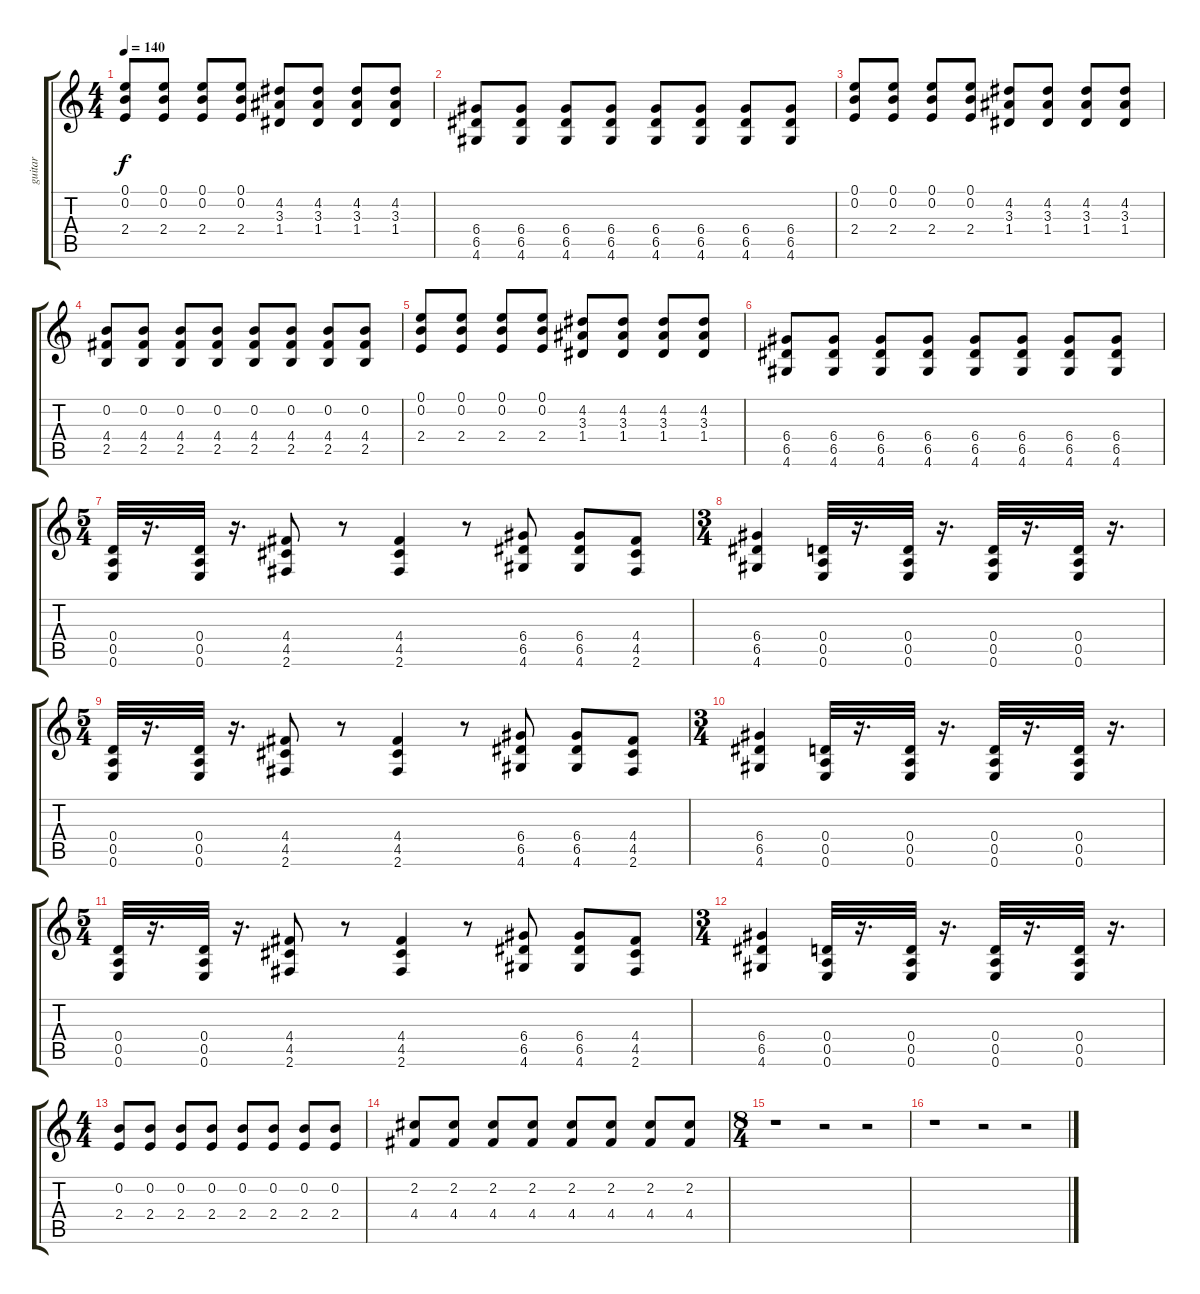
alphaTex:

\track ("guitar" "guitar") {instrument distortionguitar}
\staff {score tabs}
\tuning (E4 B3 G3 D3 A2 E2) {hide}
\ts (4 4)
\tempo 140
\clef g2
\ks c
(0.1 0.2 2.4).8{dy f} (0.1 0.2 2.4).8 (0.1 0.2 2.4).8 (0.1 0.2 2.4).8 (4.2 3.3 1.4).8 (4.2 3.3 1.4).8 (4.2 3.3 1.4).8 (4.2 3.3 1.4).8 |
(6.4 6.5 4.6).8 (6.4 6.5 4.6).8 (6.4 6.5 4.6).8 (6.4 6.5 4.6).8 (6.4 6.5 4.6).8 (6.4 6.5 4.6).8 (6.4 6.5 4.6).8 (6.4 6.5 4.6).8 |
(0.1 0.2 2.4).8 (0.1 0.2 2.4).8 (0.1 0.2 2.4).8 (0.1 0.2 2.4).8 (4.2 3.3 1.4).8 (4.2 3.3 1.4).8 (4.2 3.3 1.4).8 (4.2 3.3 1.4).8 |
(0.2 4.4 2.5).8 (0.2 4.4 2.5).8 (0.2 4.4 2.5).8 (0.2 4.4 2.5).8 (0.2 4.4 2.5).8 (0.2 4.4 2.5).8 (0.2 4.4 2.5).8 (0.2 4.4 2.5).8 |
(0.1 0.2 2.4).8 (0.1 0.2 2.4).8 (0.1 0.2 2.4).8 (0.1 0.2 2.4).8 (4.2 3.3 1.4).8 (4.2 3.3 1.4).8 (4.2 3.3 1.4).8 (4.2 3.3 1.4).8 |
(6.4 6.5 4.6).8 (6.4 6.5 4.6).8 (6.4 6.5 4.6).8 (6.4 6.5 4.6).8 (6.4 6.5 4.6).8 (6.4 6.5 4.6).8 (6.4 6.5 4.6).8 (6.4 6.5 4.6).8 |
\ts (5 4)
(0.4 0.5 0.6).32 r.16{d} (0.4 0.5 0.6).32 r.16{d} (4.4 4.5 2.6).8 r.8 (4.4 4.5 2.6).4 r.8 (6.4 6.5 4.6).8 (6.4 6.5 4.6).8 (4.4 4.5 2.6).8 |
\ts (3 4)
(6.4 6.5 4.6).4 (0.4 0.5 0.6).32 r.16{d} (0.4 0.5 0.6).32 r.16{d} (0.4 0.5 0.6).32 r.16{d} (0.4 0.5 0.6).32 r.16{d} |
\ts (5 4)
(0.4 0.5 0.6).32 r.16{d} (0.4 0.5 0.6).32 r.16{d} (4.4 4.5 2.6).8 r.8 (4.4 4.5 2.6).4 r.8 (6.4 6.5 4.6).8 (6.4 6.5 4.6).8 (4.4 4.5 2.6).8 |
\ts (3 4)
(6.4 6.5 4.6).4 (0.4 0.5 0.6).32 r.16{d} (0.4 0.5 0.6).32 r.16{d} (0.4 0.5 0.6).32 r.16{d} (0.4 0.5 0.6).32 r.16{d} |
\ts (5 4)
(0.4 0.5 0.6).32 r.16{d} (0.4 0.5 0.6).32 r.16{d} (4.4 4.5 2.6).8 r.8 (4.4 4.5 2.6).4 r.8 (6.4 6.5 4.6).8 (6.4 6.5 4.6).8 (4.4 4.5 2.6).8 |
\ts (3 4)
(6.4 6.5 4.6).4 (0.4 0.5 0.6).32 r.16{d} (0.4 0.5 0.6).32 r.16{d} (0.4 0.5 0.6).32 r.16{d} (0.4 0.5 0.6).32 r.16{d} |
\ts (4 4)
(0.2 2.4).8 (0.2 2.4).8 (0.2 2.4).8 (0.2 2.4).8 (0.2 2.4).8 (0.2 2.4).8 (0.2 2.4).8 (0.2 2.4).8 |
(2.2 4.4).8 (2.2 4.4).8 (2.2 4.4).8 (2.2 4.4).8 (2.2 4.4).8 (2.2 4.4).8 (2.2 4.4).8 (2.2 4.4).8 |
\ts (8 4)
r.1 r.2 r.2 |
r.1 r.2 r.2
